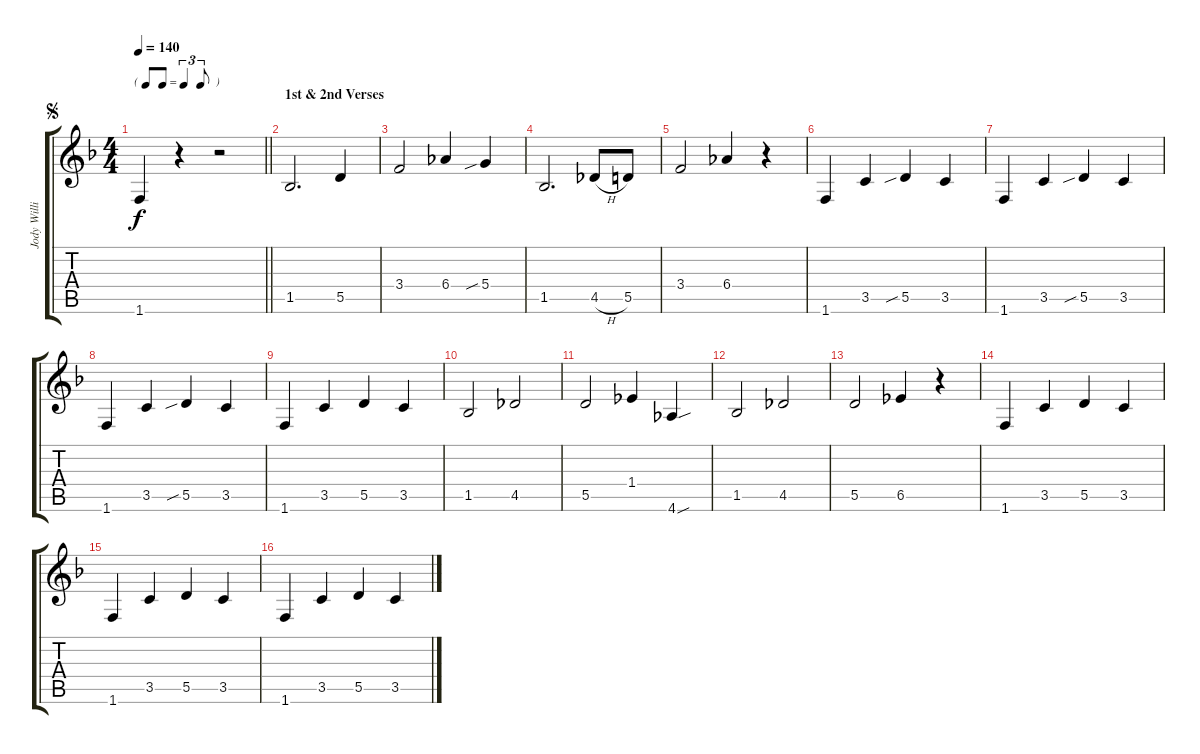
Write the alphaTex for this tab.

\track ("Jody Williams - Electric Guitar" "Jody Willi") {instrument overdrivenguitar}
\staff {score tabs}
\tuning (E4 B3 G3 D3 A2 E2) {hide}
\ts (4 4)
\tf triplet8th
\jump segno
\tempo 140
\clef g2
\barLineRight lightlight
\ks f
1.6.4{dy f} r.4 r.2 |
\section ("" "1st & 2nd Verses")
1.5.2{d} 5.5.4 |
3.4.2 6.4.4 5.4{sib}.4 |
1.5.2{d} 4.5{h}.8 5.5.8 |
3.4.2 6.4.4 r.4 |
1.6.4 3.5.4 5.5{sib}.4 3.5.4 |
1.6.4 3.5.4 5.5{sib}.4 3.5.4 |
1.6.4 3.5.4 5.5{sib}.4 3.5.4 |
1.6.4 3.5.4 5.5.4 3.5.4 |
1.5.2 4.5.2 |
5.5.2 1.4.4 4.6{sou}.4 |
1.5.2 4.5.2 |
5.5.2 6.5.4 r.4 |
1.6.4 3.5.4 5.5.4 3.5.4 |
1.6.4 3.5.4 5.5.4 3.5.4 |
1.6.4 3.5.4 5.5.4 3.5.4
